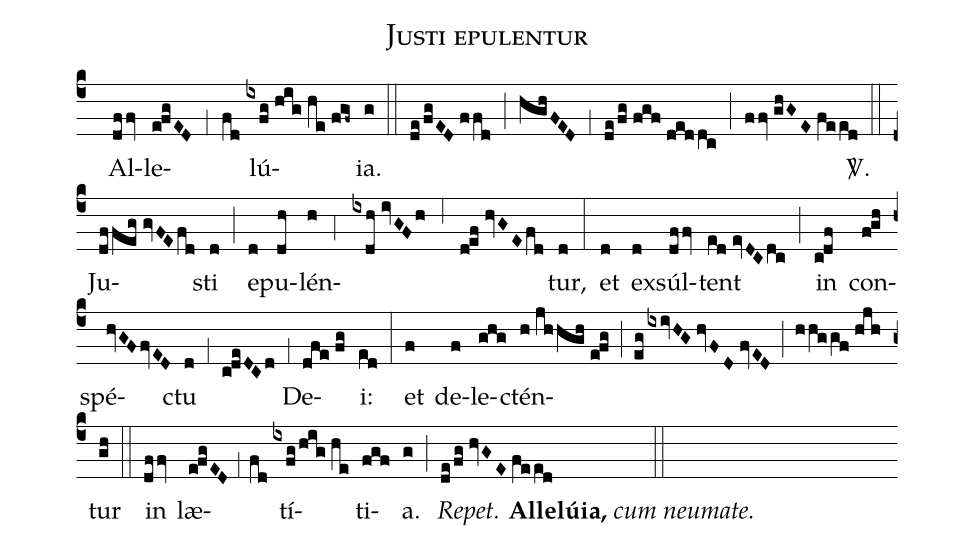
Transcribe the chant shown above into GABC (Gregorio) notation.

name:Justi epulentur;
office-part:Alleluia;
mode:1;
%%
(c4) () Al(dffv)le(e!fgED;1fd)lú(ixfg//hig//he//fgf~)ia.(g) (::) (de/fgED//ffd) (;) (hghFED) (;1) (de/fg//fgf//deddc) (;) (ffv//ghGE//feed) <sp>V/</sp>.(::) Ju(dffeg//gvFE/fd)sti(d) (;) e(d)pu(dh)lén(h;4ixdh//ivGFh;6d!ef//hvGE/fd)tur,(d) (:) et(d) ex(d)súl(dffv)tent(ed//evDCdc) (;) in(c!df) con(f!gh)spé(hvGF/fvED)ctu(d) (;1) (c!deDCd) (;1) De(dfe//fg)i:(ed) (:) et(f) de(f)le(ghg)ctén(h//jhhgh//e!fg;eg/ixivHG//hvFD//fvED;hhggf//hjh)tur(gh) (::) in(dffv) læ(e!fgED;1fd)tí(ixfg/hig//he)ti(fgf)a.(g) (;) <i>{R}epet.</i> <b>Allelúia,</b> <i>cum neumate.</i>(de/fg//hvGE//feed) (::)
